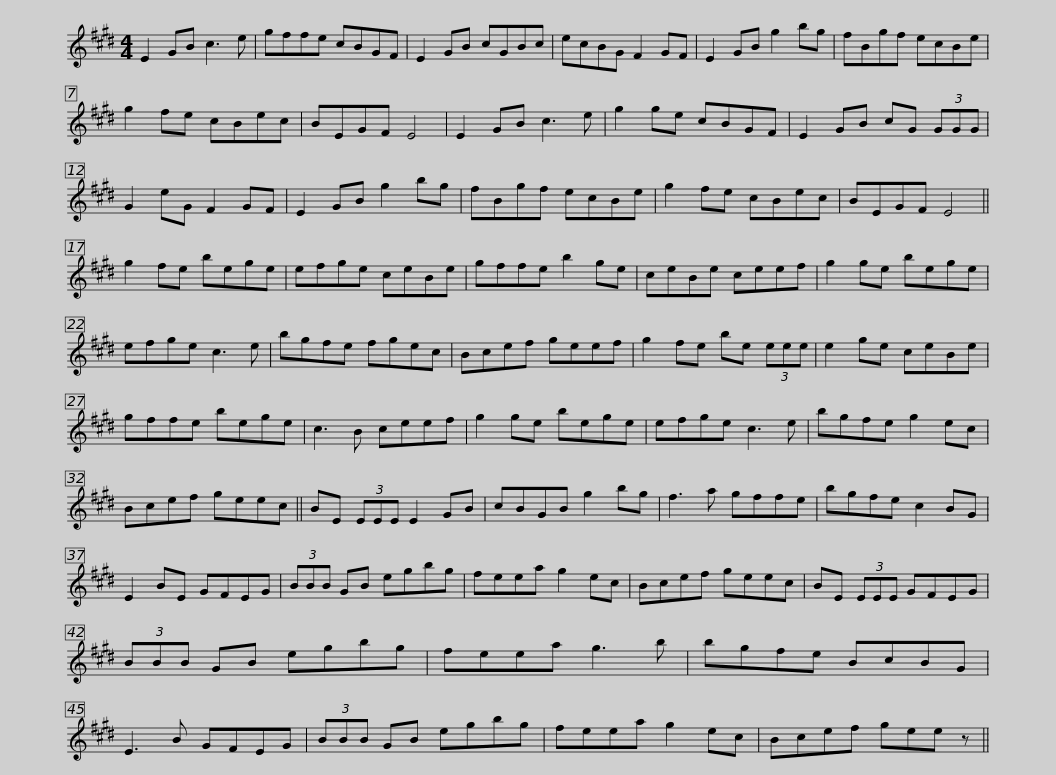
X:1
L:1/8
M:4/4
I:linebreak $
K:E
V:1 treble
V:1
 E2 GB c3 e | gffe cBGF | E2 GB cGBc | ecBG F2 GF | E2 GB g2 bg | %5
 fBgf ecBe |$ g2 fe cBec | BEGF E4 | E2 GB c3 e | g2 ge cBGF | %10
 E2 GB cG (3GGG | G2 eG F2 GF |$ E2 GB g2 bg | fBgf ecBe | g2 fe cBec | %15
 BEGF E4 || g2 fe bege | efge ceBe |$ gffe b2 ge | ceBe ceef | %20
 g2 ge bege | efge c3 e | bgfe fgec | Bcef geef |$ g2 fe be (3eee | %25
 e2 ge ceBe | gffe bege | c3 B ceef | g2 ge bege | efge c3 e |$ %30
 bgfe g2 ec | Bcef geec || BE (3EEE E2 GB | cBGB g2 bg | f3 a gffe | %35
 bgfe c2 BG |$ E2 BE GFEG | (3BBB GB egbg | feea g2 ec | Bcef geec | %40
 BE (3EEE GFEG |$ (3BBB GB egbg | feea g3 b | bgfe BcBG | E3 B GFEG | %45
 (3BBB GB egbg |$ feea g2 ec | Bcef gee z || %48
